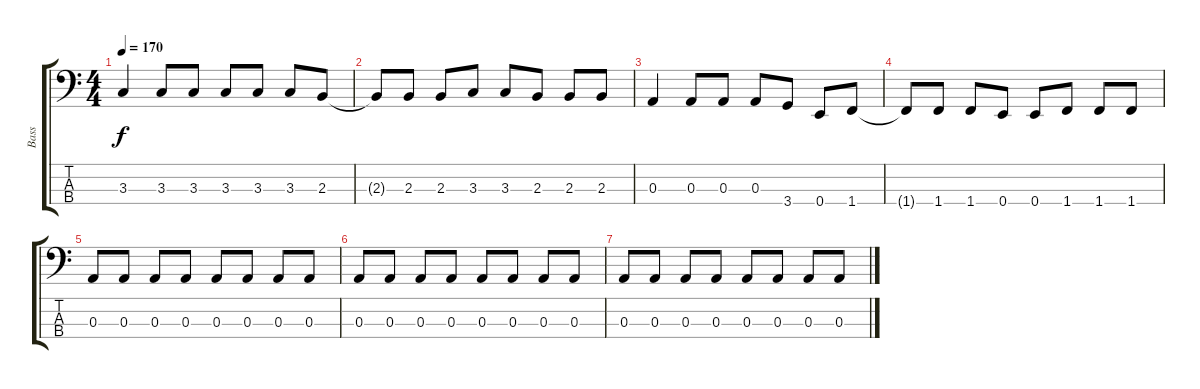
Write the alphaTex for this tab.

\track ("Bass" "Bass") {instrument electricbassfinger}
\staff {score tabs}
\tuning (G2 D2 A1 E1) {hide}
\ts (4 4)
\tempo 170
\clef f4
\ks c
3.3.4{dy f} 3.3.8 3.3.8 3.3.8 3.3.8 3.3.8 2.3.8 |
2.3{t}.8 2.3.8 2.3.8 3.3.8 3.3.8 2.3.8 2.3.8 2.3.8 |
0.3.4 0.3.8 0.3.8 0.3.8 3.4.8 0.4.8 1.4.8 |
1.4{t}.8 1.4.8 1.4.8 0.4.8 0.4.8 1.4.8 1.4.8 1.4.8 |
0.3.8 0.3.8 0.3.8 0.3.8 0.3.8 0.3.8 0.3.8 0.3.8 |
0.3.8 0.3.8 0.3.8 0.3.8 0.3.8 0.3.8 0.3.8 0.3.8 |
0.3.8 0.3.8 0.3.8 0.3.8 0.3.8 0.3.8 0.3.8 0.3.8
